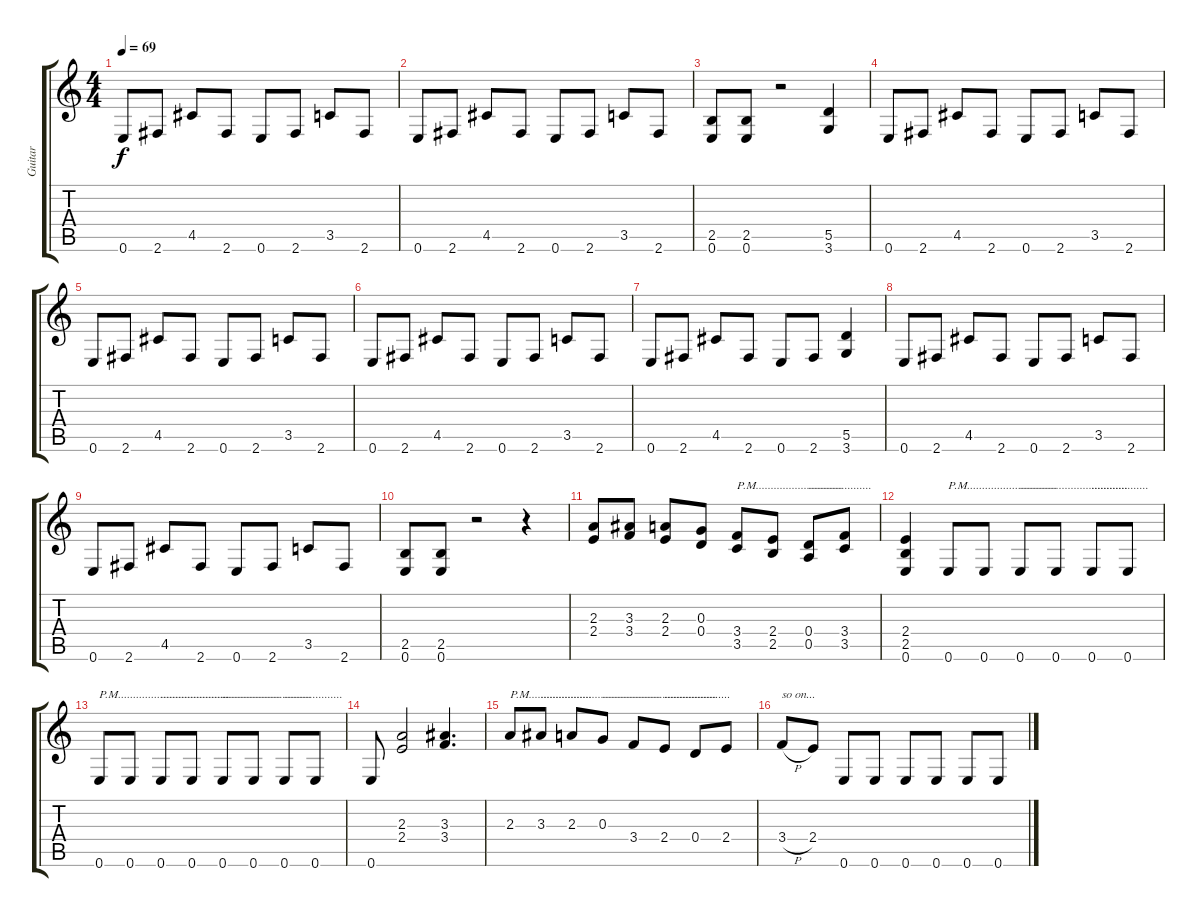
\track ("Guitar" "Guitar") {instrument distortionguitar}
\staff {score tabs}
\tuning (E4 B3 G3 D3 A2 E2) {hide}
\ts (4 4)
\tempo 69
\clef g2
\ks c
0.6.8{dy f} 2.6.8 4.5.8 2.6.8 0.6.8 2.6.8 3.5.8 2.6.8 |
0.6.8 2.6.8 4.5.8 2.6.8 0.6.8 2.6.8 3.5.8 2.6.8 |
(2.5 0.6).8 (2.5 0.6).8 r.2 (5.5 3.6).4 |
0.6.8 2.6.8 4.5.8 2.6.8 0.6.8 2.6.8 3.5.8 2.6.8 |
0.6.8 2.6.8 4.5.8 2.6.8 0.6.8 2.6.8 3.5.8 2.6.8 |
0.6.8 2.6.8 4.5.8 2.6.8 0.6.8 2.6.8 3.5.8 2.6.8 |
0.6.8 2.6.8 4.5.8 2.6.8 0.6.8 2.6.8 (5.5 3.6).4 |
0.6.8 2.6.8 4.5.8 2.6.8 0.6.8 2.6.8 3.5.8 2.6.8 |
0.6.8 2.6.8 4.5.8 2.6.8 0.6.8 2.6.8 3.5.8 2.6.8 |
(2.5 0.6).8 (2.5 0.6).8 r.2 r.4 |
(2.3 2.4).8 (3.3 3.4).8 (2.3 2.4).8 (0.3 0.4).8 (3.4 3.5).8{txt "P.M............................."} (2.4 2.5).8 (0.4 0.5).8{txt "....................."} (3.4 3.5).8 |
(2.4 2.5 0.6).4 0.6.8{txt "P.M.............................."} 0.6.8 0.6.8{txt "...................................."} 0.6.8 0.6.8{txt "..................."} 0.6.8 |
0.6.8{txt "P.M....................................."} 0.6.8 0.6.8{txt "........................................"} 0.6.8 0.6.8{txt "........................................"} 0.6.8 0.6.8{txt "........."} 0.6.8 |
0.6.8 (2.3 2.4).2 (3.3 3.4).4{d} |
2.3.8{txt "P.M....................."} 3.3.8{txt "........................................"} 2.3.8 0.3.8{txt "......................................"} 3.4.8 2.4.8{txt "......................"} 0.4.8 2.4.8 |
3.4{h}.8{txt "so on..."} 2.4.8 0.6.8 0.6.8 0.6.8 0.6.8 0.6.8 0.6.8
